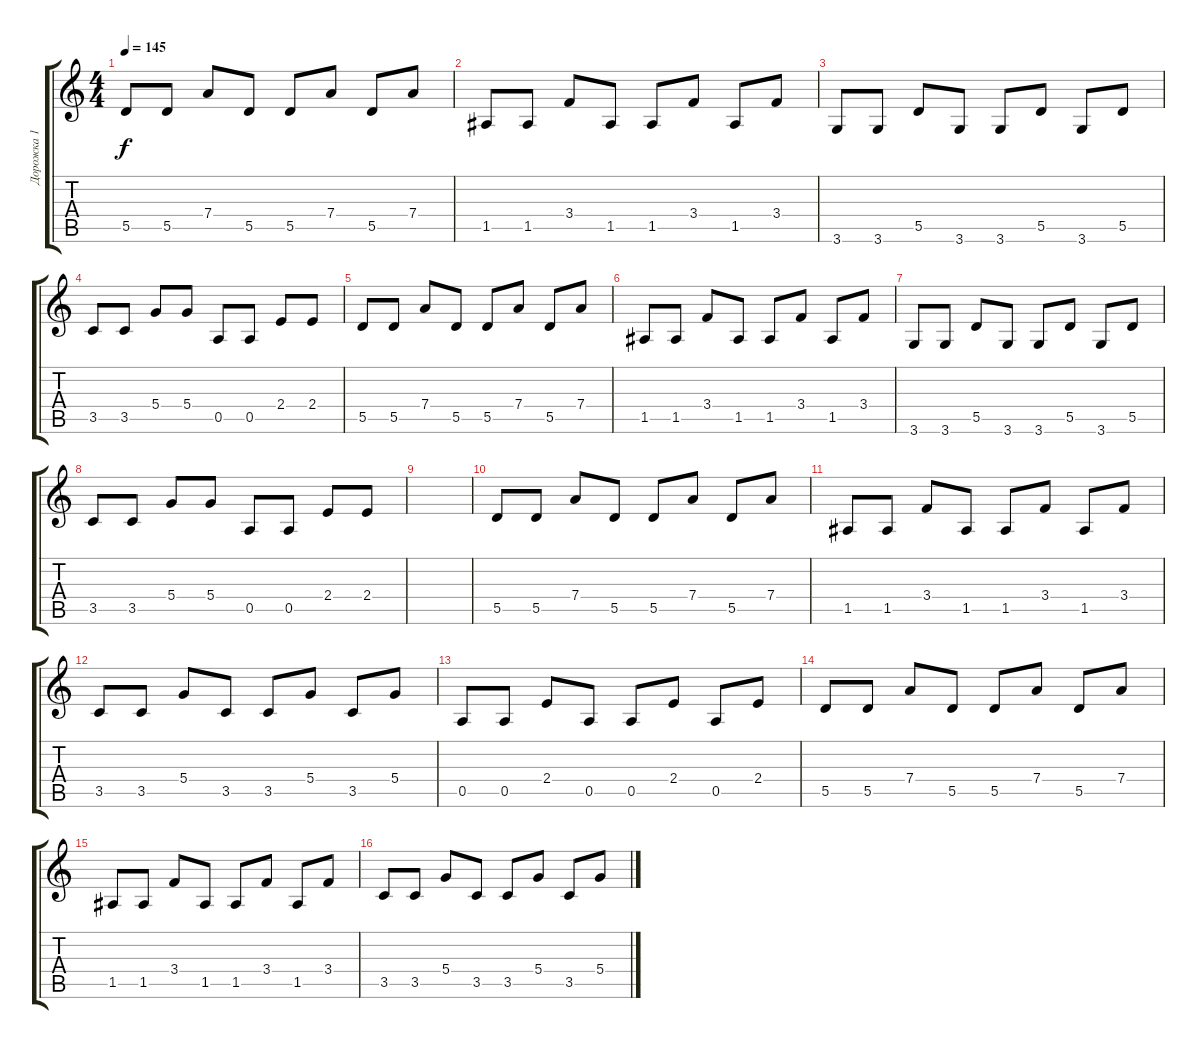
\track ("Дорожка 1" "Дорожка 1") {instrument electricguitarjazz}
\staff {score tabs}
\tuning (E4 B3 G3 D3 A2 E2) {hide}
\ts (4 4)
\tempo 145
\clef g2
\ks c
5.5.8{dy f} 5.5.8 7.4.8 5.5.8 5.5.8 7.4.8 5.5.8 7.4.8 |
1.5.8 1.5.8 3.4.8 1.5.8 1.5.8 3.4.8 1.5.8 3.4.8 |
3.6.8 3.6.8 5.5.8 3.6.8 3.6.8 5.5.8 3.6.8 5.5.8 |
3.5.8 3.5.8 5.4.8 5.4.8 0.5.8 0.5.8 2.4.8 2.4.8 |
5.5.8 5.5.8 7.4.8 5.5.8 5.5.8 7.4.8 5.5.8 7.4.8 |
1.5.8 1.5.8 3.4.8 1.5.8 1.5.8 3.4.8 1.5.8 3.4.8 |
3.6.8 3.6.8 5.5.8 3.6.8 3.6.8 5.5.8 3.6.8 5.5.8 |
3.5.8 3.5.8 5.4.8 5.4.8 0.5.8 0.5.8 2.4.8 2.4.8 |
|
5.5.8 5.5.8 7.4.8 5.5.8 5.5.8 7.4.8 5.5.8 7.4.8 |
1.5.8 1.5.8 3.4.8 1.5.8 1.5.8 3.4.8 1.5.8 3.4.8 |
3.5.8 3.5.8 5.4.8 3.5.8 3.5.8 5.4.8 3.5.8 5.4.8 |
0.5.8 0.5.8 2.4.8 0.5.8 0.5.8 2.4.8 0.5.8 2.4.8 |
5.5.8 5.5.8 7.4.8 5.5.8 5.5.8 7.4.8 5.5.8 7.4.8 |
1.5.8 1.5.8 3.4.8 1.5.8 1.5.8 3.4.8 1.5.8 3.4.8 |
3.5.8 3.5.8 5.4.8 3.5.8 3.5.8 5.4.8 3.5.8 5.4.8
